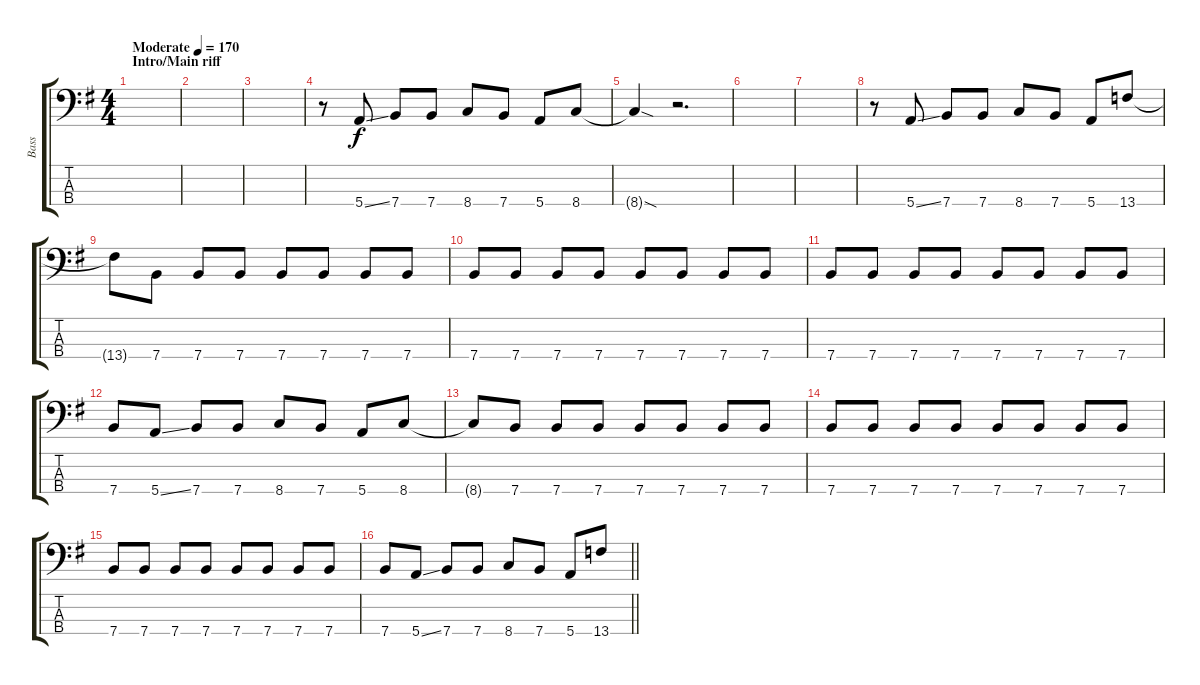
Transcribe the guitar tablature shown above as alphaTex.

\track ("Bass" "Bass") {instrument electricbassfinger}
\staff {score tabs}
\tuning (G2 D2 A1 E1) {hide}
\ts (4 4)
\section ("" "Intro/Main riff")
\tempo (170 "Moderate")
\clef f4
\ks g
|
|
|
r.8 5.4{ss}.8 7.4.8 7.4.8 8.4.8 7.4.8 5.4.8 8.4.8 |
8.4{sod t}.4 r.2{d} |
|
|
r.8 5.4{ss}.8 7.4.8 7.4.8 8.4.8 7.4.8 5.4.8 13.4.8 |
13.4{t}.8 7.4.8 7.4.8 7.4.8 7.4.8 7.4.8 7.4.8 7.4.8 |
7.4.8 7.4.8 7.4.8 7.4.8 7.4.8 7.4.8 7.4.8 7.4.8 |
7.4.8 7.4.8 7.4.8 7.4.8 7.4.8 7.4.8 7.4.8 7.4.8 |
7.4.8 5.4{ss}.8 7.4.8 7.4.8 8.4.8 7.4.8 5.4.8 8.4.8 |
8.4{t}.8 7.4.8 7.4.8 7.4.8 7.4.8 7.4.8 7.4.8 7.4.8 |
7.4.8 7.4.8 7.4.8 7.4.8 7.4.8 7.4.8 7.4.8 7.4.8 |
7.4.8 7.4.8 7.4.8 7.4.8 7.4.8 7.4.8 7.4.8 7.4.8 |
\barLineRight lightlight
7.4.8 5.4{ss}.8 7.4.8 7.4.8 8.4.8 7.4.8 5.4.8 13.4.8
